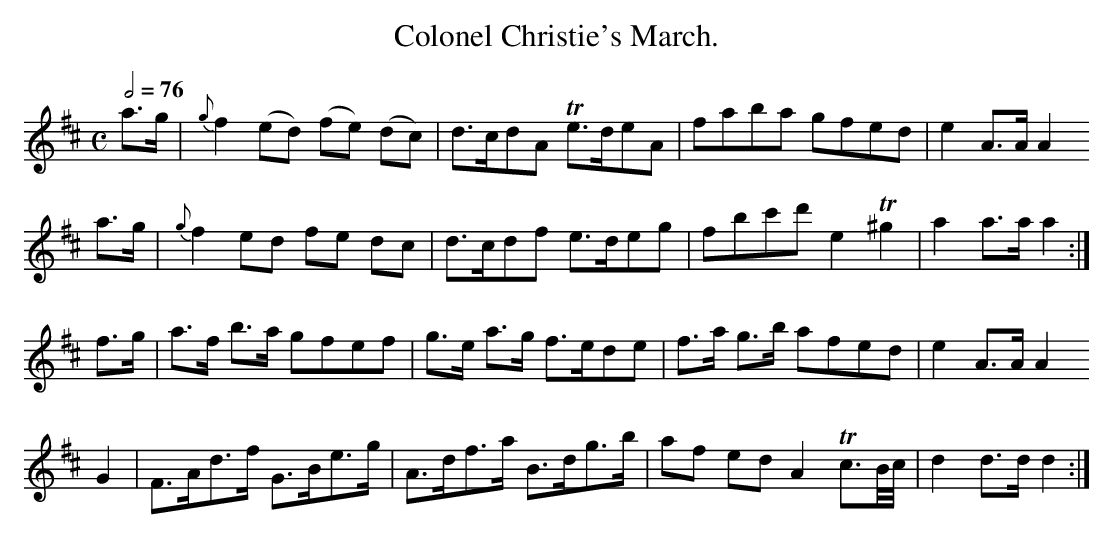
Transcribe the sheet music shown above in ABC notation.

X:1
T:Colonel Christie's March.
M:C
L:1/8
Q:1/2=76
K:D
a>g|{g}f2 (ed) (fe) (dc)|d>cdA  Te>deA |faba    gfed       |e2 A>A A2
a>g|{g}f2  ed   fe   dc |d>cdf   e>deg |fbc'd'  e2T^g2       |a2 a>a a2:|
f>g|   a>f b>a  gfef |g>e a>g  f>ede |f>a g>b   afed       |e2 A>A A2
G2 |   F>Ad>f  G>Be>g|A>df>a  B>dg>b|af  ed    A2 Tc3/B//c//|d2 d>d d2:|
